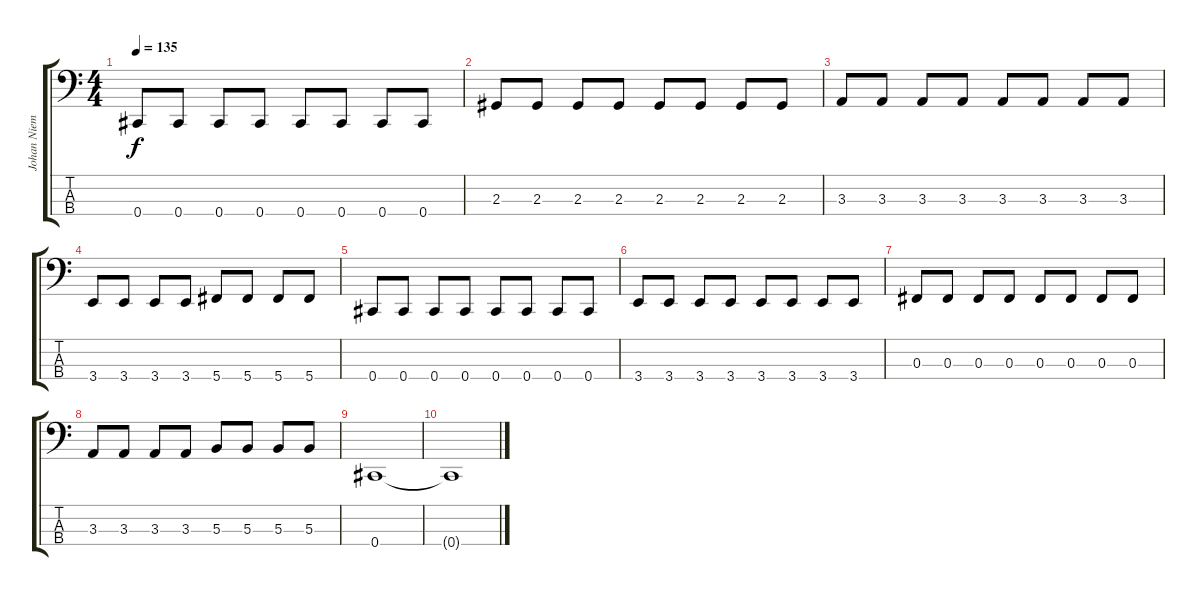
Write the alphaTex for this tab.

\track ("Johan Niemann" "Johan Niem") {instrument electricbassfinger}
\staff {score tabs}
\tuning (E2 B1 Gb1 Db1) {hide}
\ts (4 4)
\tempo 135
\clef f4
\ks c
0.4.8{dy f} 0.4.8 0.4.8 0.4.8 0.4.8 0.4.8 0.4.8 0.4.8 |
2.3.8 2.3.8 2.3.8 2.3.8 2.3.8 2.3.8 2.3.8 2.3.8 |
3.3.8 3.3.8 3.3.8 3.3.8 3.3.8 3.3.8 3.3.8 3.3.8 |
3.4.8 3.4.8 3.4.8 3.4.8 5.4.8 5.4.8 5.4.8 5.4.8 |
0.4.8 0.4.8 0.4.8 0.4.8 0.4.8 0.4.8 0.4.8 0.4.8 |
3.4.8 3.4.8 3.4.8 3.4.8 3.4.8 3.4.8 3.4.8 3.4.8 |
0.3.8 0.3.8 0.3.8 0.3.8 0.3.8 0.3.8 0.3.8 0.3.8 |
3.3.8 3.3.8 3.3.8 3.3.8 5.3.8 5.3.8 5.3.8 5.3.8 |
0.4.1{volume 0} |
0.4{t}.1
